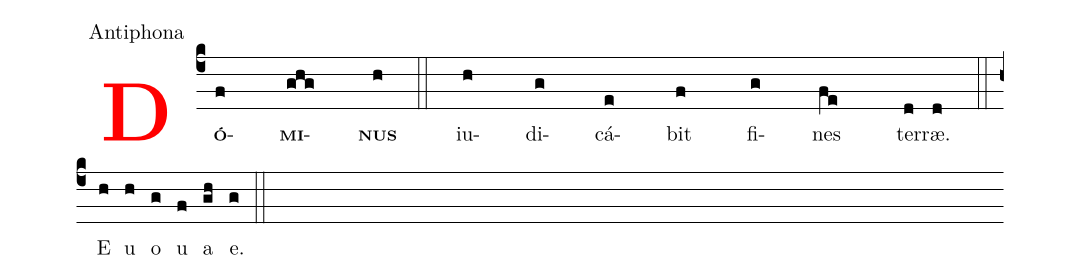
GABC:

office-part: Antiphona;
%%
<v>\bf\textcolor{red}{D}</v><v>\bf\scriptsize{Ó}</v>(c4f)<v>\bf\scriptsize{MI}</v>(ghg)<v>\bf\scriptsize{NUS}</v>(h) (::)
iu(h)di(g)cá(e)bit(f) fi(g)nes(fe) ter(d)ræ.(d)   (::) (z) E(h) u(h) o(g) u(f) a(gh) e.(g) (::)
